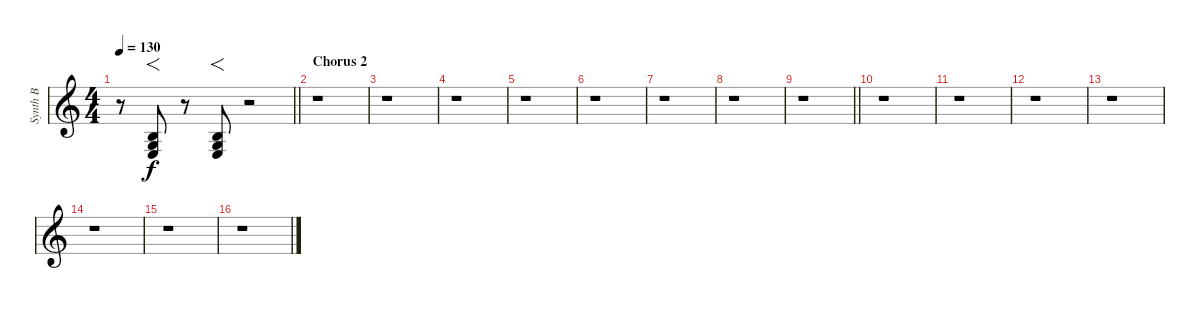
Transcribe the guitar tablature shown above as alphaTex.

\track ("Synth B" "Synth B") {instrument synthbrass1}
\staff {score}
\tuning (E4 B3 G3 D3 A2 E2) {hide}
\ts (4 4)
\tempo 130
\clef g2
\barLineRight lightlight
\ks aminor
r.8{dy f} (0.2 0.3 2.4).8{f} r.8 (0.2 0.3 2.4).8{f} r.2 |
\section ("" "Chorus 2")
r.1 |
r.1 |
r.1 |
r.1 |
r.1 |
r.1 |
r.1 |
\barLineRight lightlight
r.1 |
\section ("" "")
r.1 |
r.1 |
r.1 |
r.1 |
r.1 |
r.1 |
r.1
